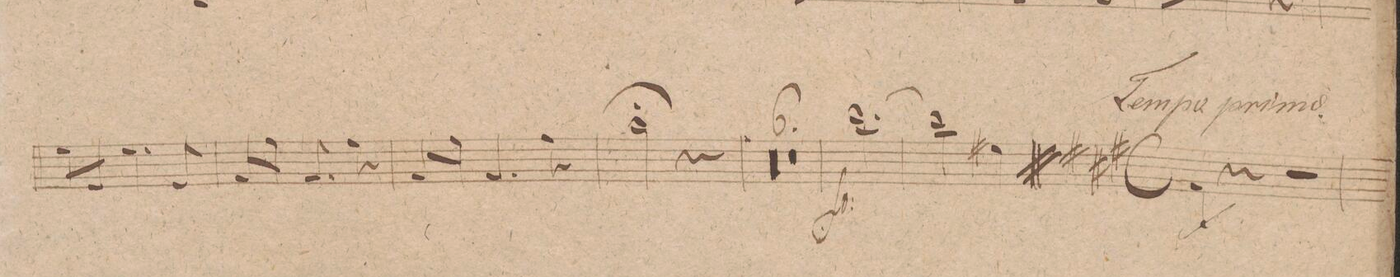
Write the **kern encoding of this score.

**kern	**dynam
*I"Fagotto. 2do	*
*clefF4	*
*k[b-]	*
*met(c|)	*
*M3/4	*
8G\L	.
8GG/J	.
4.G\	.
8GG/	.
=141	=141
8AA/L	.
8A\J	.
4.AA/	.
8A\	.
=142	=142
8AA/L	.
8A\J	.
4.AA/	.
8A\	.
=143	=143
2B-;\	.
4r	.
=144	=144
0.r	.
=145	=145
=146	=146
=147	=147
=148	=148
1.r	.
=149	=149
=150	=150
[>2.d\	f
=151	=151
2d\]	.
4G#X\	.
=152||	=152||
*k[f#c#g#]	*
*A:	*
*M4/4	*
*met(c)	*
4AA\	f
4r	.
2r	.
=153	=153
*-	*-
